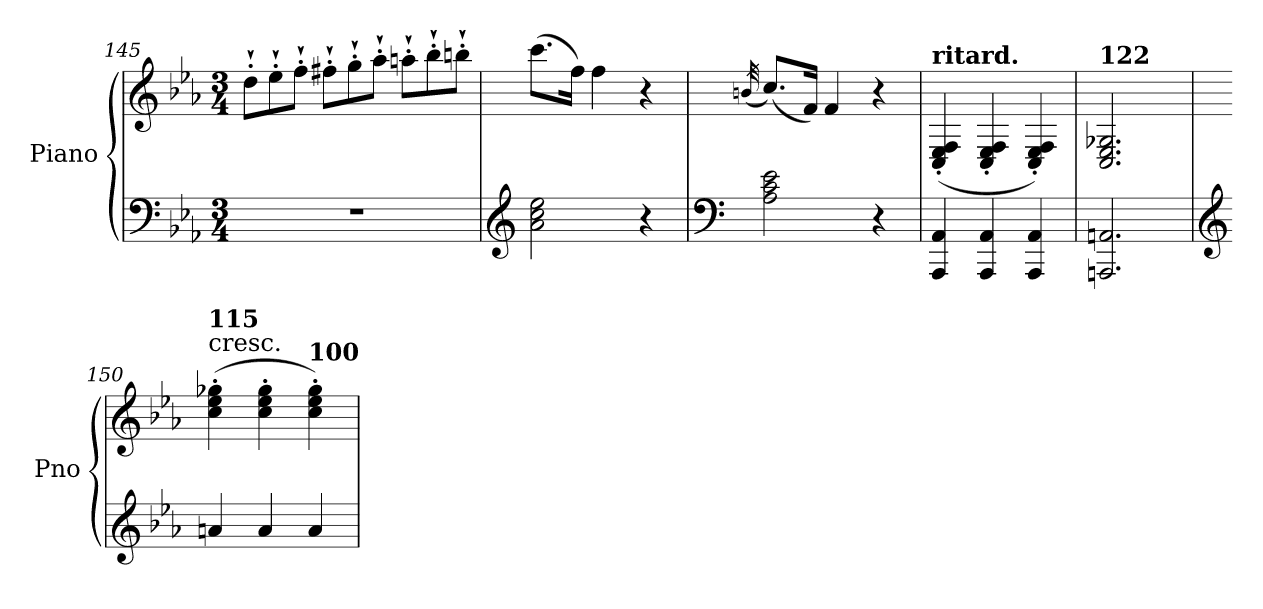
**kern	**kern
*part1	*part1
*staff2	*staff1
*I"Piano	*
*I'Pno	*
!!LO:LB:g=z
*clefF4	*clefG2
*k[b-e-a-]	*k[b-e-a-]
*E-:	*E-:
*M3/4	*M3/4
*	*Xtuplet
=145	=145
2.r	12dd'`\L
.	12ee-'`\
.	12ff'`\J
.	12ff#X'`\L
.	12gg'`\
.	12aa-'`\J
.	12aan'`\L
.	12bb-'`\
.	12bbn'`\J
=146	=146
*clefG2	*
2a-\ 2cc\ 2ee-\	(>8.ccc\L
.	16ff\Jk)
.	4ff\
4r	4r
=147	=147
*clefF4	*
.	(<32qbn/
2A-\ 2c\ 2e-\	(<8.cc/L)
.	16f/Jk)
.	4f/
4r	4r
=148	=148
!	!LO:TX:a:B:t=ritard.
4AAA-/ 4AA-/	(<4C/' 4E-/' 4F/'
4AAA-/ 4AA-/	4C/' 4E-/' 4F/'
4AAA-/ 4AA-/	4C/' 4E-/' 4F/')
=149	=149
!	!LO:TX:a:B:t=122
2.AAAn/ 2.AAn/	2.C/ 2.E-/ 2.G-X/
=150	=150
*clefG2	*
!	!LO:TX:a:t=cresc.
!	!LO:TX:a:B:t=115
4an/	(>4cc\' 4ee-\' 4gg-X\'
4a/	4cc\' 4ee-\' 4gg-\'
!	!LO:TX:a:B:t=100
4a/	4cc\' 4ee-\' 4gg-\')
=	=
*-	*-
